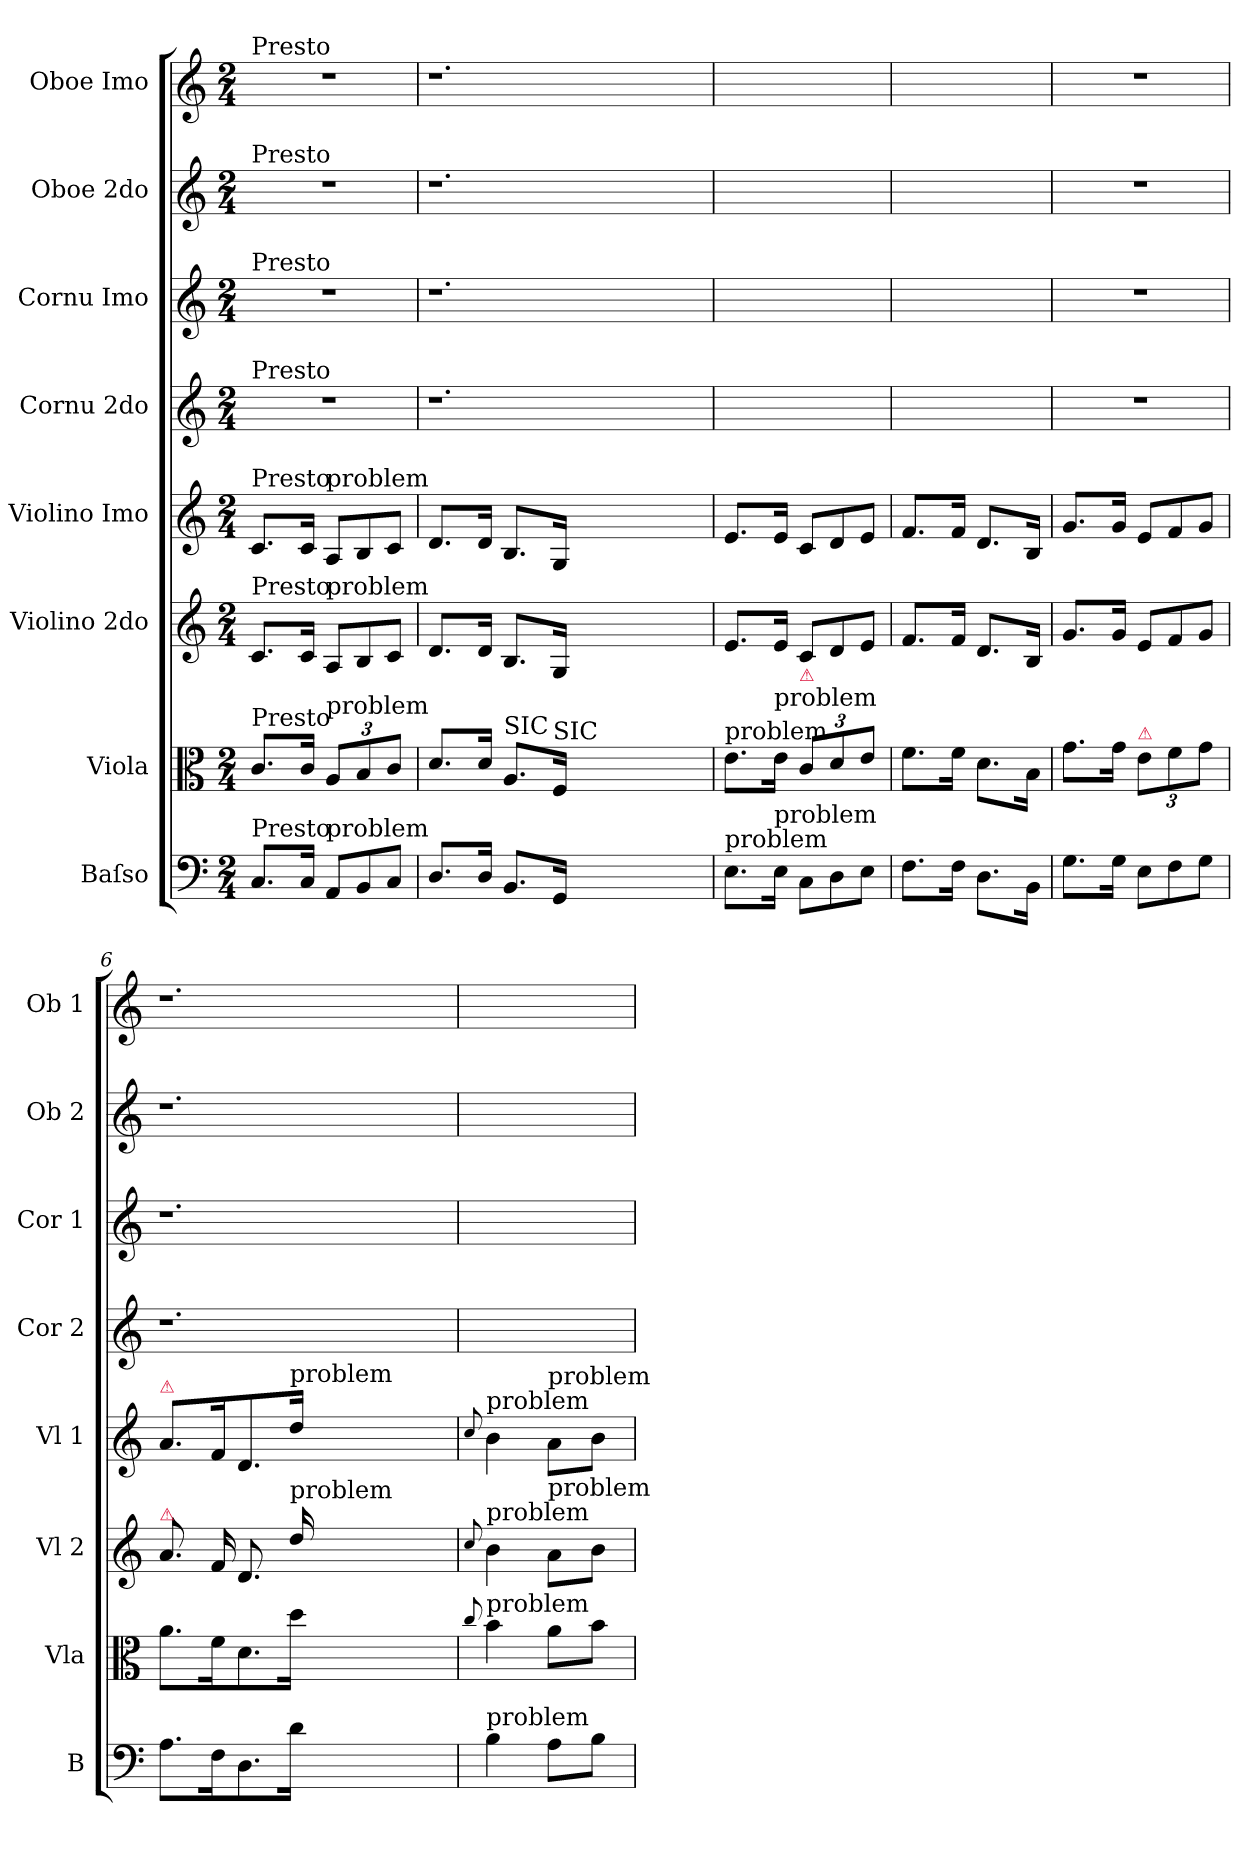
**kern	**kern	**kern	**kern	**kern	**kern	**kern	**kern
*part8	*part7	*part6	*part5	*part4	*part3	*part2	*part1
*staff8	*staff7	*staff6	*staff5	*staff4	*staff3	*staff2	*staff1
*I"Baſso	*I"Viola	*I"Violino 2do	*I"Violino Imo	*I"Cornu 2do	*I"Cornu Imo	*I"Oboe 2do	*I"Oboe Imo
*I'B	*I'Vla	*I'Vl 2	*I'Vl 1	*I'Cor 2	*I'Cor 1	*I'Ob 2	*I'Ob 1
*clefF4	*clefC3	*clefG2	*clefG2	*clefG2	*clefG2	*clefG2	*clefG2
*k[]	*k[]	*k[]	*k[]	*k[]	*k[]	*k[]	*k[]
*C:	*C:	*C:	*C:	*C:	*C:	*C:	*C:
*M2/4	*M2/4	*M2/4	*M2/4	*M2/4	*M2/4	*M2/4	*M2/4
=1	=1	=1	=1	=1	=1	=1	=1
!	!	!	!	!	!	!	!LO:TX:a:t=Presto
!	!	!	!	!	!	!LO:TX:a:t=Presto	!
!	!	!	!	!	!LO:TX:a:t=Presto	!	!
!	!	!	!	!LO:TX:a:t=Presto	!	!	!
!	!	!	!LO:TX:a:t=Presto	!	!	!	!
!	!	!LO:TX:a:t=Presto	!	!	!	!	!
!	!LO:TX:a:t=Presto	!	!	!	!	!	!
!LO:TX:a:t=Presto	!	!	!	!	!	!	!
8.C/L	8.c/L	8.c/L	8.c/L	2r	2r	2r	2r
16C/Jk	16c/Jk	16c/Jk	16c/Jk	.	.	.	.
*Xtuplet	*	*Xtuplet	*Xtuplet	*	*	*	*
!	!	!	!LO:TX:a:t=problem	!	!	!	!
!	!	!LO:TX:a:t=problem	!	!	!	!	!
!	!LO:TX:a:t=problem	!	!	!	!	!	!
!LO:TX:a:t=problem	!	!	!	!	!	!	!
12AA/L	12A/L	12A/L	12A/L	.	.	.	.
12BB/	12B/	12B/	12B/	.	.	.	.
12C/J	12c/J	12c/J	12c/J	.	.	.	.
=2	=2	=2	=2	=2	=2	=2	=2
8.D/L	8.d/L	8.d/L	8.d/L	1.r	1.r	1.r	1.r
16D/Jk	16d/Jk	16d/Jk	16d/Jk	.	.	.	.
!	!LO:TX:a:t=SIC	!	!	!	!	!	!
8.BB/L	8.A/L	8.B/L	8.B/L	.	.	.	.
!	!LO:TX:a:t=SIC	!	!	!	!	!	!
16GG/Jk	16F/Jk	16G/Jk	16G/Jk	.	.	.	.
1ryy	1ryy	1ryy	1ryy	.	.	.	.
=3	=3	=3	=3	=3	=3	=3	=3
!	!LO:TX:a:t=problem	!	!	!	!	!	!
!LO:TX:a:t=problem	!	!	!	!	!	!	!
8.E\L	8.e\L	8.e/L	8.e/L	2ryy	2ryy	2ryy	2ryy
!	!LO:TX:a:t=problem	!	!	!	!	!	!
!LO:TX:a:t=problem	!	!	!	!	!	!	!
16E\Jk	16e\Jk	16e/Jk	16e/Jk	.	.	.	.
!	!LO:TX:a:color=crimson:t=⚠	!	!	!	!	!	!
12C\L	12c/L	12c/L	12c/L	.	.	.	.
12D\	12d/	12d/	12d/	.	.	.	.
12E\J	12e/J	12e/J	12e/J	.	.	.	.
=4	=4	=4	=4	=4	=4	=4	=4
8.F\L	8.f\L	8.f/L	8.f/L	2ryy	2ryy	2ryy	2ryy
16F\Jk	16f\Jk	16f/Jk	16f/Jk	.	.	.	.
8.D\L	8.d\L	8.d/L	8.d/L	.	.	.	.
16BB\Jk	16B\Jk	16B/Jk	16B/Jk	.	.	.	.
=5	=5	=5	=5	=5	=5	=5	=5
8.G\L	8.g\L	8.g/L	8.g/L	2r	2r	2r	2r
16G\Jk	16g\Jk	16g/Jk	16g/Jk	.	.	.	.
!	!LO:TX:a:color=crimson:t=⚠	!	!	!	!	!	!
12E\L	12e\L	12e/L	12e/L	.	.	.	.
12F\	12f\	12f/	12f/	.	.	.	.
12G\J	12g\J	12g/J	12g/J	.	.	.	.
=6	=6	=6	=6	=6	=6	=6	=6
!	!	!	!LO:TX:a:color=crimson:t=⚠	!	!	!	!
!	!	!LO:TX:a:color=crimson:t=⚠	!	!	!	!	!
8.A\L	8.a\L	8.a/	8.a/L	1.r	1.r	1.r	1.r
16F\K	16f\K	16f/	16f/K	.	.	.	.
8.D\	8.d\	8.d/	8.d/	.	.	.	.
!	!	!	!LO:TX:a:t=problem	!	!	!	!
!	!	!LO:TX:a:t=problem	!	!	!	!	!
16d\Jk	16dd\Jk	16dd/	16dd\Jk	.	.	.	.
1ryy	1ryy	1ryy	1ryy	.	.	.	.
=7	=7	=7	=7	=7	=7	=7	=7
.	8qqcc/	8qqcc/	8qqcc/	.	.	.	.
!	!	!	!LO:TX:a:t=problem	!	!	!	!
!	!	!LO:TX:a:t=problem	!	!	!	!	!
!	!LO:TX:a:t=problem	!	!	!	!	!	!
!LO:TX:a:t=problem	!	!	!	!	!	!	!
4B\	4b\	4b\	4b\	2ryy	2ryy	2ryy	2ryy
!	!	!	!LO:TX:a:t=problem	!	!	!	!
!	!	!LO:TX:a:t=problem	!	!	!	!	!
8A\L	8a\L	8a\L	8a\L	.	.	.	.
8B\J	8b\J	8b\J	8b\J	.	.	.	.
=	=	=	=	=	=	=	=
*-	*-	*-	*-	*-	*-	*-	*-
